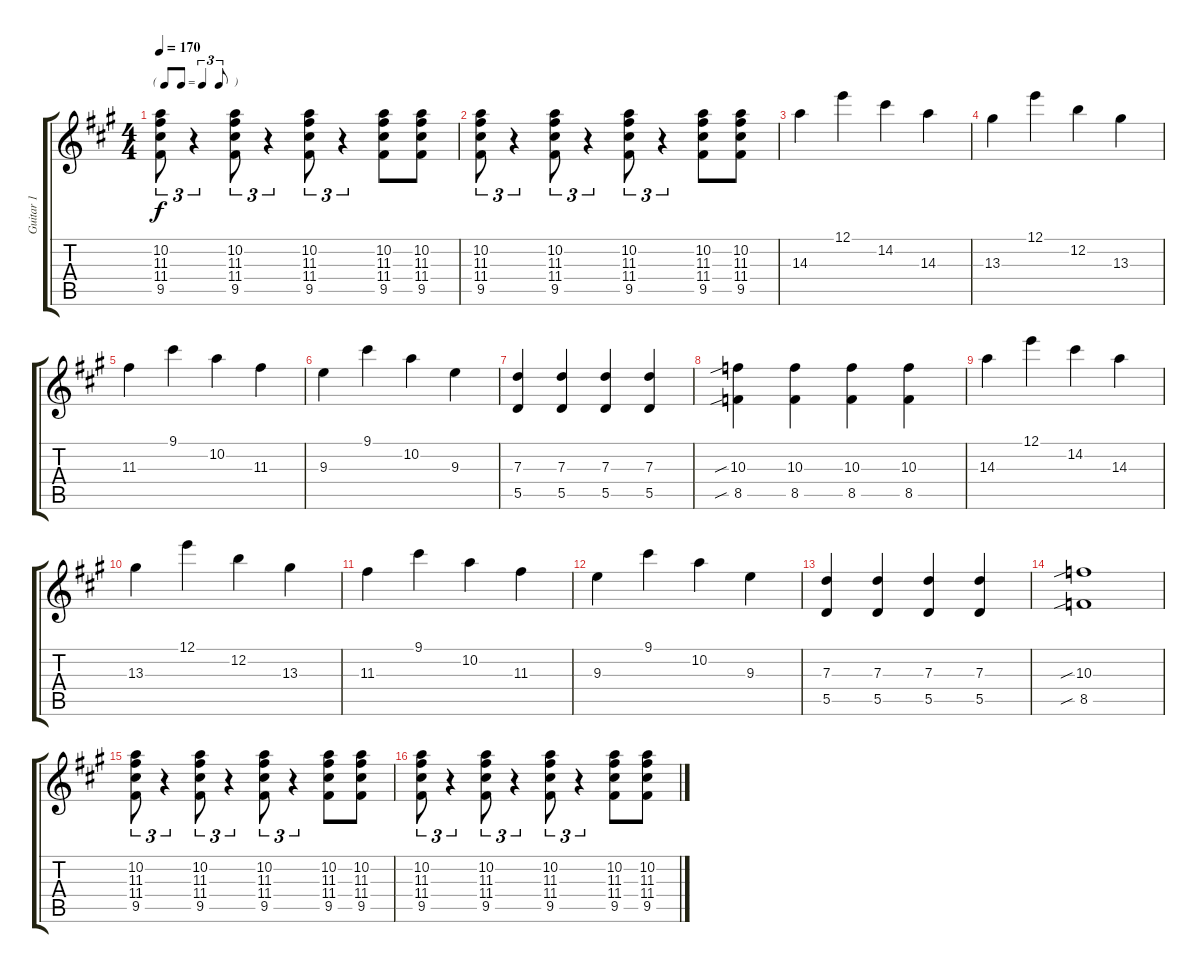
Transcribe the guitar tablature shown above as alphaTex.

\track ("Guitar 1" "Guitar 1") {instrument overdrivenguitar}
\staff {score tabs}
\tuning (E4 B3 G3 D3 A2 E2) {hide}
\ts (4 4)
\tf triplet8th
\tempo 170
\clef g2
\ks a
(10.2 11.3 11.4 9.5).8{tu (3 2) dy f} r.4{tu (3 2)} (10.2 11.3 11.4 9.5).8{tu (3 2)} r.4{tu (3 2)} (10.2 11.3 11.4 9.5).8{tu (3 2)} r.4{tu (3 2)} (10.2 11.3 11.4 9.5).8 (10.2 11.3 11.4 9.5).8 |
(10.2 11.3 11.4 9.5).8{tu (3 2)} r.4{tu (3 2)} (10.2 11.3 11.4 9.5).8{tu (3 2)} r.4{tu (3 2)} (10.2 11.3 11.4 9.5).8{tu (3 2)} r.4{tu (3 2)} (10.2 11.3 11.4 9.5).8 (10.2 11.3 11.4 9.5).8 |
14.3.4 12.1.4 14.2.4 14.3.4 |
13.3.4 12.1.4 12.2.4 13.3.4 |
11.3.4 9.1.4 10.2.4 11.3.4 |
9.3.4 9.1.4 10.2.4 9.3.4 |
(7.3 5.5).4 (7.3 5.5).4 (7.3 5.5).4 (7.3 5.5).4 |
(10.3{sib} 8.5{sib}).4 (10.3 8.5).4 (10.3 8.5).4 (10.3 8.5).4 |
14.3.4 12.1.4 14.2.4 14.3.4 |
13.3.4 12.1.4 12.2.4 13.3.4 |
11.3.4 9.1.4 10.2.4 11.3.4 |
9.3.4 9.1.4 10.2.4 9.3.4 |
(7.3 5.5).4 (7.3 5.5).4 (7.3 5.5).4 (7.3 5.5).4 |
(10.3{sib} 8.5{sib}).1 |
(10.2 11.3 11.4 9.5).8{tu (3 2)} r.4{tu (3 2)} (10.2 11.3 11.4 9.5).8{tu (3 2)} r.4{tu (3 2)} (10.2 11.3 11.4 9.5).8{tu (3 2)} r.4{tu (3 2)} (10.2 11.3 11.4 9.5).8 (10.2 11.3 11.4 9.5).8 |
(10.2 11.3 11.4 9.5).8{tu (3 2)} r.4{tu (3 2)} (10.2 11.3 11.4 9.5).8{tu (3 2)} r.4{tu (3 2)} (10.2 11.3 11.4 9.5).8{tu (3 2)} r.4{tu (3 2)} (10.2 11.3 11.4 9.5).8 (10.2 11.3 11.4 9.5).8
